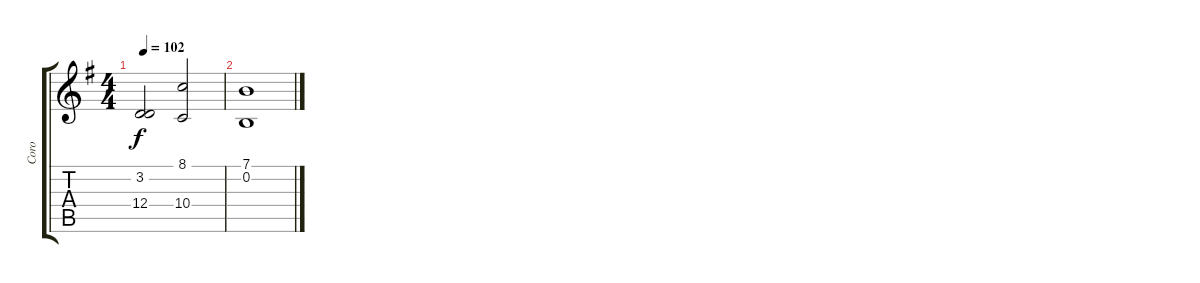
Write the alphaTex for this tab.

\track ("Coro" "Coro") {instrument pad4choir}
\staff {score tabs}
\tuning (E4 B3 G3 D3 A2 E2) {hide}
\ts (4 4)
\tempo 102
\clef g2
\ks g
(3.2 12.4{t}).2{dy f} (8.1 10.4).2 |
(7.1 0.2).1
